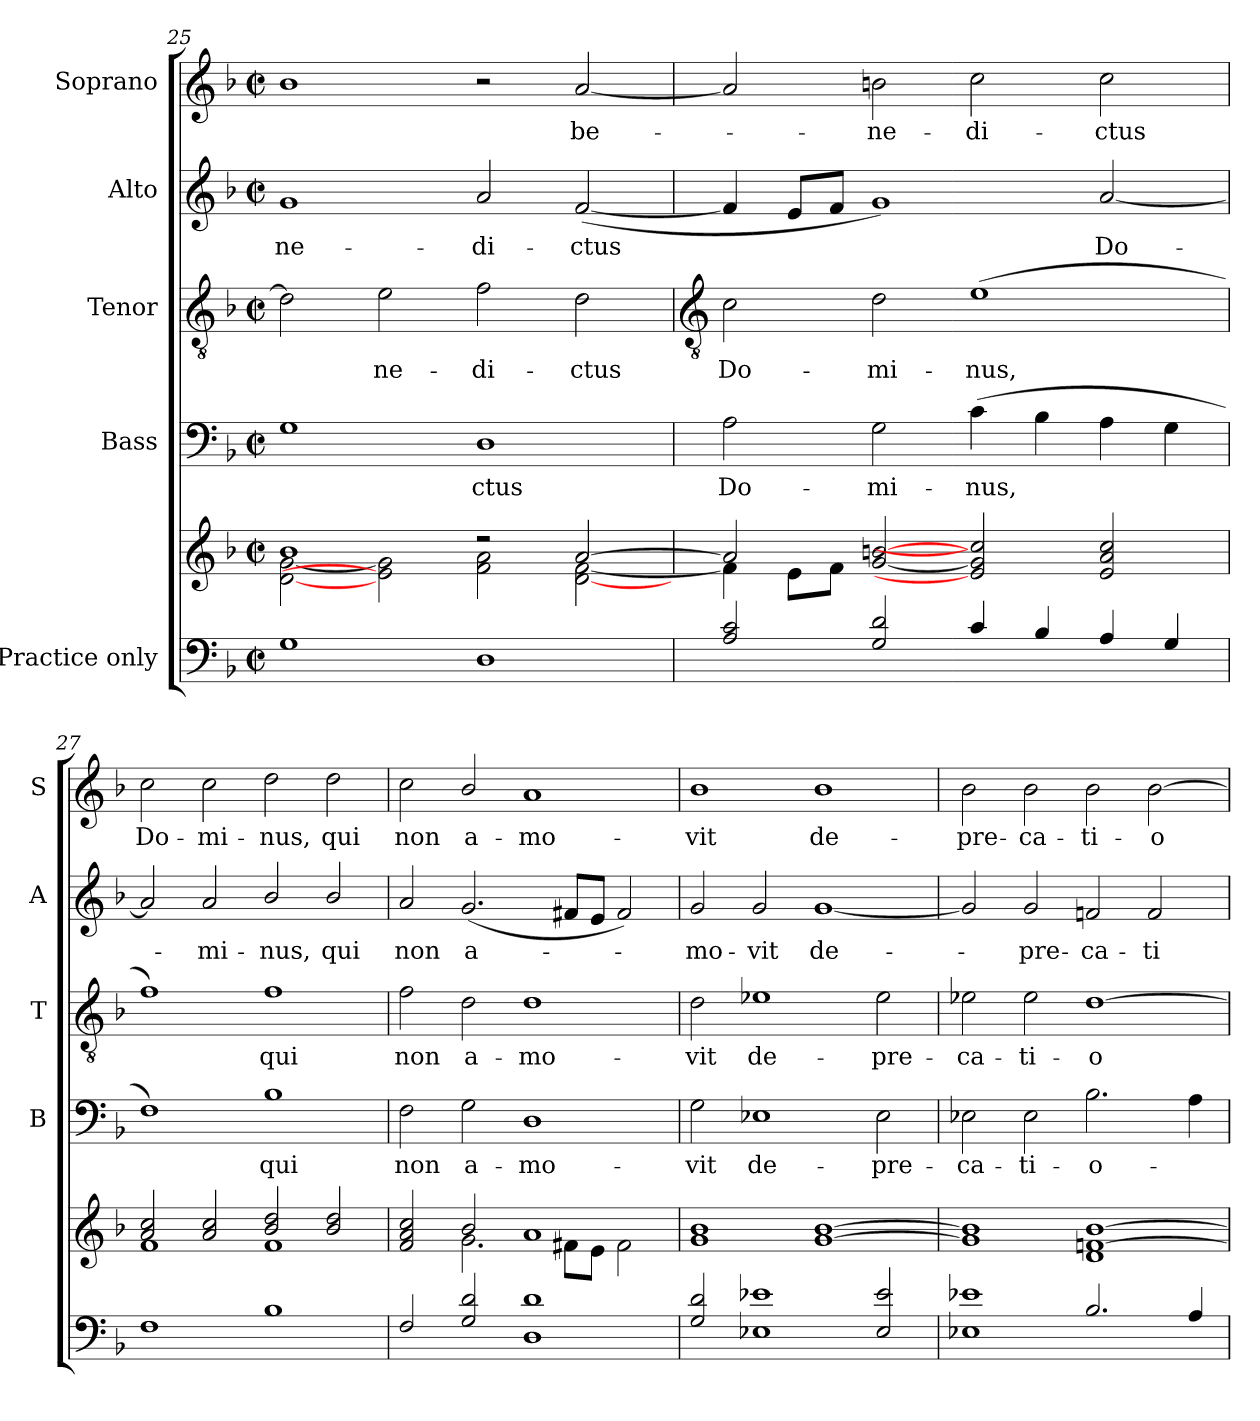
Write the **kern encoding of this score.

**kern	**kern	**kern	**text	**kern	**text	**kern	**text	**kern	**text
*part5	*part5	*part4	*part4	*part3	*part3	*part2	*part2	*part1	*part1
*staff6	*staff5	*staff4	*staff4	*staff3	*staff3	*staff2	*staff2	*staff1	*staff1
*I"Practice only	*	*I"Bass	*	*I"Tenor	*	*I"Alto	*	*I"Soprano	*
*	*	*I'B	*	*I'T	*	*I'A	*	*I'S	*
*clefF4	*clefG2	*clefF4	*	*clefGv2	*	*clefG2	*	*clefG2	*
*k[b-]	*k[b-]	*k[b-]	*	*k[b-]	*	*k[b-]	*	*k[b-]	*
*F:	*F:	*F:	*	*F:	*	*F:	*	*F:	*
*M4/2	*M4/2	*M4/2	*	*M4/2	*	*M4/2	*	*M4/2	*
*met(c|)	*met(c|)	*met(c|)	*	*met(c|)	*	*met(c|)	*	*met(c|)	*
=25	=25	=25	=25	=25	=25	=25	=25	=25	=25
*	*^	*	*	*	*	*	*	*	*
!	!	!	!	!	!	!	!	!LO:LY:b	!	!
1G	1b-/	[2d\ [2g\	1G	.	2d]	.	1g	-ne-	1b-	.
!	!	!	!	!	!	!LO:LY:b	!	!	!	!
.	.	2e\] 2g\]	.	.	2e	ne-	.	.	.	.
!	!	!	!	!LO:LY:b	!	!LO:LY:b	!	!LO:LY:b	!	!
1D	2r	2f\ 2a\	1D	ctus	2f	-di-	2a	-di-	2r	.
!	!	!	!	!	!	!LO:LY:b	!	!LO:LY:b	!	!LO:LY:b
.	[2a/	[2d\ [2f\	.	.	2d	-ctus	(<[2f	-ctus	[2a	be-
!!LO:LB:g=z
=26	=26	=26	=26	=26	=26	=26	=26	=26	=26	=26
*	*	*	*	*	*clefGv2	*	*	*	*	*
*^	*	*	*	*	*	*	*	*	*	*
!	!	!	!	!	!LO:LY:b	!	!LO:LY:b	!	!	!	!
2A 2c	0ryy	2a/]	4f\]	2A	Do-	2c	Do-	4f]	.	2a]	.
.	.	.	8e\L	.	.	.	.	8eL	.	.	.
.	.	.	8f\J	.	.	.	.	8fJ	.	.	.
!	!	!	!	!	!LO:LY:b	!	!LO:LY:b	!	!	!	!LO:LY:b
2G 2d	.	[2g/ [2bn/	1.ryy	2G	-mi-	2d	-mi-	1g)	.	2bn	ne-
!	!	!	!	!	!LO:LY:b	!	!LO:LY:b	!	!	!	!LO:LY:b
4c	.	2e/] 2g/] 2cc/]	.	(>4c	-nus,	(>1e	-nus,	.	.	2cc	-di-
4B-	.	.	.	4B-	.	.	.	.	.	.	.
!	!	!	!	!	!	!	!	!	!LO:LY:b	!	!LO:LY:b
4A	.	2e/ 2a/ 2cc/	.	4A	.	.	.	[2a	Do-	2cc	-ctus
4G	.	.	.	4G	.	.	.	.	.	.	.
=27	=27	=27	=27	=27	=27	=27	=27	=27	=27	=27	=27
!	!	!	!	!	!	!	!	!	!	!	!LO:LY:b
1F	0ryy	2a/ 2cc/	1f\	1F)	.	1f)	.	2a]	.	2cc	Do-
!	!	!	!	!	!	!	!	!	!LO:LY:b	!	!LO:LY:b
.	.	2a/ 2cc/	.	.	.	.	.	2a	mi-	2cc	-mi-
!	!	!	!	!	!LO:LY:b	!	!LO:LY:b	!	!LO:LY:b	!	!LO:LY:b
1B-	.	2b-/ 2dd/	1f\	1B-	qui	1f	qui	2b-/	-nus,	2dd	-nus,
!	!	!	!	!	!	!	!	!	!LO:LY:b	!	!LO:LY:b
.	.	2b-/ 2dd/	.	.	.	.	.	2b-/	qui	2dd	qui
=28	=28	=28	=28	=28	=28	=28	=28	=28	=28	=28	=28
!	!	!	!	!	!LO:LY:b	!	!LO:LY:b	!	!LO:LY:b	!	!LO:LY:b
2F	0ryy	2f/ 2a/ 2cc/	2ryy	2F	non	2f	non	2a	non	2cc	non
!	!	!	!	!	!LO:LY:b	!	!LO:LY:b	!	!LO:LY:b	!	!LO:LY:b
2G 2d	.	2b-/	2.g\	2G	a-	2d	a-	(<2.g	a-	2b-/	a-
!	!	!	!	!	!LO:LY:b	!	!LO:LY:b	!	!	!	!LO:LY:b
1D 1d	.	1a/	.	1D	-mo-	1d	-mo-	.	.	1a	-mo-
.	.	.	8f#X\L	.	.	.	.	8f#XL	.	.	.
.	.	.	8e\J	.	.	.	.	8eJ	.	.	.
.	.	.	2f#\	.	.	.	.	2f#)	.	.	.
=29	=29	=29	=29	=29	=29	=29	=29	=29	=29	=29	=29
!	!	!	!	!	!LO:LY:b	!	!LO:LY:b	!	!LO:LY:b	!	!LO:LY:b
2G 2d	0ryy	1g/ 1b-/	0ryy	2G	-vit	2d	-vit	2g	mo-	1b-	-vit
!	!	!	!	!	!LO:LY:b	!	!LO:LY:b	!	!LO:LY:b	!	!
1E-X 1e-X	.	.	.	1E-X	de-	1e-X	de-	2g	-vit	.	.
!	!	!	!	!	!	!	!	!	!LO:LY:b	!	!LO:LY:b
.	.	[1g/ [1b-/	.	.	.	.	.	[1g	de-	1b-	de-
!	!	!	!	!	!LO:LY:b	!	!LO:LY:b	!	!	!	!
2E- 2e-	.	.	.	2E-	-pre-	2e-	-pre-	.	.	.	.
=30	=30	=30	=30	=30	=30	=30	=30	=30	=30	=30	=30
!	!	!	!	!	!LO:LY:b	!	!LO:LY:b	!	!	!	!LO:LY:b
1E-X 1e-X	0ryy	1g/] 1b-/]	2ryy	2E-X	-ca-	2e-X	-ca-	2g]	.	2b-	-pre-
!	!	!	!	!	!LO:LY:b	!	!LO:LY:b	!	!LO:LY:b	!	!LO:LY:b
.	.	.	2ryy	2E-	-ti-	2e-	-ti-	2g	pre-	2b-	-ca-
!	!	!	!	!	!LO:LY:b	!	!LO:LY:b	!	!LO:LY:b	!	!LO:LY:b
2.B-	.	[1fn/ [1b-/	1d\	2.B-	-o-	[1d	-o-	2fn	-ca-	2b-	-ti-
!	!	!	!	!	!	!	!	!	!LO:LY:b	!	!LO:LY:b
.	.	.	.	.	.	.	.	2f	-ti-	[2b-	-o-
4A	.	.	.	4A	.	.	.	.	.	.	.
*v	*v	*	*	*	*	*	*	*	*	*	*
*	*v	*v	*	*	*	*	*	*	*	*
=	=	=	=	=	=	=	=	=	=
*-	*-	*-	*-	*-	*-	*-	*-	*-	*-
